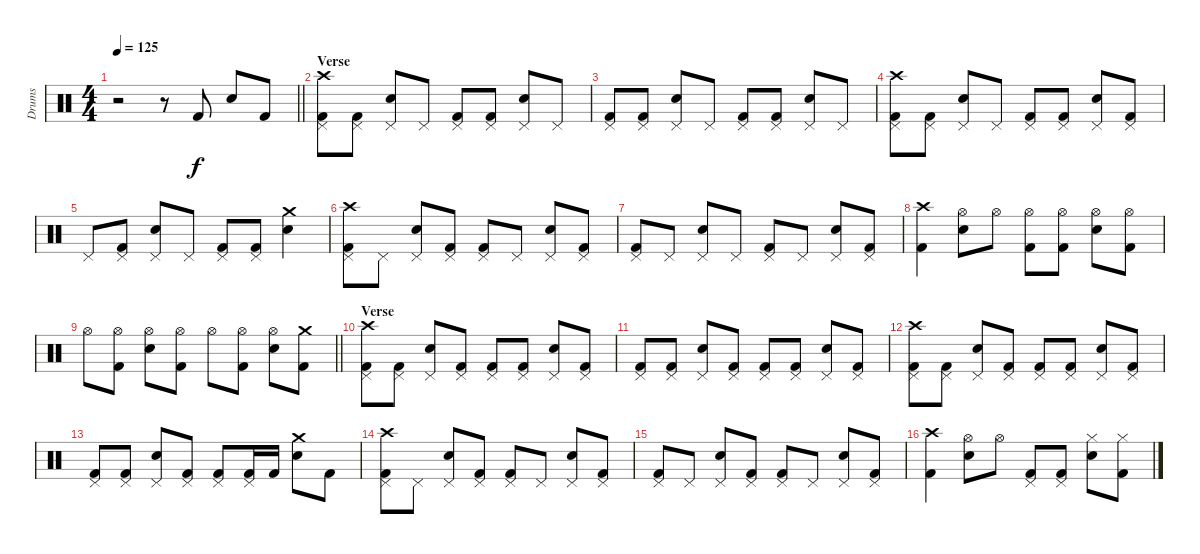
\track ("Drums" "Drums") {instrument percussion}
\staff {score}
\articulation defaults
\ts (4 4)
\tempo 125
\clef neutral
\barLineRight lightlight
\ks c
r.2{dy f} r.8 "Kick (hit) 2".8 "Snare (hit) 2".8 "Kick (hit) 2".8 |
\section ("" "Verse")
("Kick (hit) 2" "Pedal Hi-Hat (hit)" "Crash high (hit)").8 ("Kick (hit) 2" "Pedal Hi-Hat (hit)").8 ("Snare (hit) 2" "Pedal Hi-Hat (hit)").8 "Pedal Hi-Hat (hit)".8 ("Kick (hit) 2" "Pedal Hi-Hat (hit)").8 ("Kick (hit) 2" "Pedal Hi-Hat (hit)").8 ("Snare (hit) 2" "Pedal Hi-Hat (hit)").8 "Pedal Hi-Hat (hit)".8 |
("Kick (hit) 2" "Pedal Hi-Hat (hit)").8 ("Kick (hit) 2" "Pedal Hi-Hat (hit)").8 ("Snare (hit) 2" "Pedal Hi-Hat (hit)").8 "Pedal Hi-Hat (hit)".8 ("Kick (hit) 2" "Pedal Hi-Hat (hit)").8 ("Kick (hit) 2" "Pedal Hi-Hat (hit)").8 ("Snare (hit) 2" "Pedal Hi-Hat (hit)").8 "Pedal Hi-Hat (hit)".8 |
("Kick (hit) 2" "Pedal Hi-Hat (hit)" "Crash high (hit)").8 ("Kick (hit) 2" "Pedal Hi-Hat (hit)").8 ("Snare (hit) 2" "Pedal Hi-Hat (hit)").8 "Pedal Hi-Hat (hit)".8 ("Kick (hit) 2" "Pedal Hi-Hat (hit)").8 ("Kick (hit) 2" "Pedal Hi-Hat (hit)").8 ("Snare (hit) 2" "Pedal Hi-Hat (hit)").8 ("Kick (hit) 2" "Pedal Hi-Hat (hit)").8 |
"Pedal Hi-Hat (hit)".8 ("Kick (hit) 2" "Pedal Hi-Hat (hit)").8 ("Snare (hit) 2" "Pedal Hi-Hat (hit)").8 "Pedal Hi-Hat (hit)".8 ("Kick (hit) 2" "Pedal Hi-Hat (hit)").8 ("Kick (hit) 2" "Pedal Hi-Hat (hit)").8 ("Snare (hit) 2" "Crash medium (hit)").4 |
("Kick (hit) 2" "Pedal Hi-Hat (hit)" "Crash high (hit)").8 "Pedal Hi-Hat (hit)".8 ("Snare (hit) 2" "Pedal Hi-Hat (hit)").8 ("Kick (hit) 2" "Pedal Hi-Hat (hit)").8 ("Kick (hit) 2" "Pedal Hi-Hat (hit)").8 "Pedal Hi-Hat (hit)".8 ("Snare (hit) 2" "Pedal Hi-Hat (hit)").8 ("Kick (hit) 2" "Pedal Hi-Hat (hit)").8 |
("Kick (hit) 2" "Pedal Hi-Hat (hit)").8 "Pedal Hi-Hat (hit)".8 ("Snare (hit) 2" "Pedal Hi-Hat (hit)").8 "Pedal Hi-Hat (hit)".8 ("Kick (hit) 2" "Pedal Hi-Hat (hit)").8 "Pedal Hi-Hat (hit)".8 ("Snare (hit) 2" "Pedal Hi-Hat (hit)").8 ("Kick (hit) 2" "Pedal Hi-Hat (hit)").8 |
("Kick (hit) 2" "Crash high (hit)").4 ("Snare (hit) 2" "Hi-Hat (open)").8 "Hi-Hat (open)".8 ("Kick (hit) 2" "Hi-Hat (open)").8 ("Kick (hit) 2" "Hi-Hat (open)").8 ("Snare (hit) 2" "Hi-Hat (open)").8 ("Kick (hit) 2" "Hi-Hat (open)").8 |
\barLineRight lightlight "Hi-Hat (open)".8
("Kick (hit) 2" "Hi-Hat (open)").8 ("Snare (hit) 2" "Hi-Hat (open)").8 ("Kick (hit) 2" "Hi-Hat (open)").8 "Hi-Hat (open)".8 ("Kick (hit) 2" "Hi-Hat (open)").8 ("Snare (hit) 2" "Hi-Hat (open)").8 ("Kick (hit) 2" "Crash medium (hit)").8 |
\section ("" "Verse")
("Kick (hit) 2" "Pedal Hi-Hat (hit)" "Crash high (hit)").8 ("Kick (hit) 2" "Pedal Hi-Hat (hit)").8 ("Snare (hit) 2" "Pedal Hi-Hat (hit)").8 ("Kick (hit) 2" "Pedal Hi-Hat (hit)").8 ("Kick (hit) 2" "Pedal Hi-Hat (hit)").8 ("Kick (hit) 2" "Pedal Hi-Hat (hit)").8 ("Snare (hit) 2" "Pedal Hi-Hat (hit)").8 ("Kick (hit) 2" "Pedal Hi-Hat (hit)").8 |
("Kick (hit) 2" "Pedal Hi-Hat (hit)").8 ("Kick (hit) 2" "Pedal Hi-Hat (hit)").8 ("Snare (hit) 2" "Pedal Hi-Hat (hit)").8 ("Kick (hit) 2" "Pedal Hi-Hat (hit)").8 ("Kick (hit) 2" "Pedal Hi-Hat (hit)").8 ("Kick (hit) 2" "Pedal Hi-Hat (hit)").8 ("Snare (hit) 2" "Pedal Hi-Hat (hit)").8 ("Kick (hit) 2" "Pedal Hi-Hat (hit)").8 |
("Kick (hit) 2" "Pedal Hi-Hat (hit)" "Crash high (hit)").8 ("Kick (hit) 2" "Pedal Hi-Hat (hit)").8 ("Snare (hit) 2" "Pedal Hi-Hat (hit)").8 ("Kick (hit) 2" "Pedal Hi-Hat (hit)").8 ("Kick (hit) 2" "Pedal Hi-Hat (hit)").8 ("Kick (hit) 2" "Pedal Hi-Hat (hit)").8 ("Snare (hit) 2" "Pedal Hi-Hat (hit)").8 ("Kick (hit) 2" "Pedal Hi-Hat (hit)").8 |
("Kick (hit) 2" "Pedal Hi-Hat (hit)").8 ("Kick (hit) 2" "Pedal Hi-Hat (hit)").8 ("Snare (hit) 2" "Pedal Hi-Hat (hit)").8 ("Kick (hit) 2" "Pedal Hi-Hat (hit)").8 ("Kick (hit) 2" "Pedal Hi-Hat (hit)").8 ("Kick (hit) 2" "Pedal Hi-Hat (hit)").16 "Kick (hit) 2".16 ("Snare (hit) 2" "Crash medium (hit)").8 "Kick (hit) 2".8 |
("Kick (hit) 2" "Pedal Hi-Hat (hit)" "Crash high (hit)").8 "Pedal Hi-Hat (hit)".8 ("Snare (hit) 2" "Pedal Hi-Hat (hit)").8 ("Kick (hit) 2" "Pedal Hi-Hat (hit)").8 ("Kick (hit) 2" "Pedal Hi-Hat (hit)").8 "Pedal Hi-Hat (hit)".8 ("Snare (hit) 2" "Pedal Hi-Hat (hit)").8 ("Kick (hit) 2" "Pedal Hi-Hat (hit)").8 |
("Kick (hit) 2" "Pedal Hi-Hat (hit)").8 "Pedal Hi-Hat (hit)".8 ("Snare (hit) 2" "Pedal Hi-Hat (hit)").8 ("Kick (hit) 2" "Pedal Hi-Hat (hit)").8 ("Kick (hit) 2" "Pedal Hi-Hat (hit)").8 "Pedal Hi-Hat (hit)".8 ("Snare (hit) 2" "Pedal Hi-Hat (hit)").8 ("Kick (hit) 2" "Pedal Hi-Hat (hit)").8 |
("Kick (hit) 2" "Crash high (hit)").4 ("Snare (hit) 2" "Hi-Hat (open)").8 "Hi-Hat (open)".8 ("Kick (hit) 2" "Pedal Hi-Hat (hit)").8 ("Kick (hit) 2" "Pedal Hi-Hat (hit)").8 ("Snare (hit) 2" "Hi-Hat (closed)").8 ("Kick (hit) 2" "Hi-Hat (closed)").8
